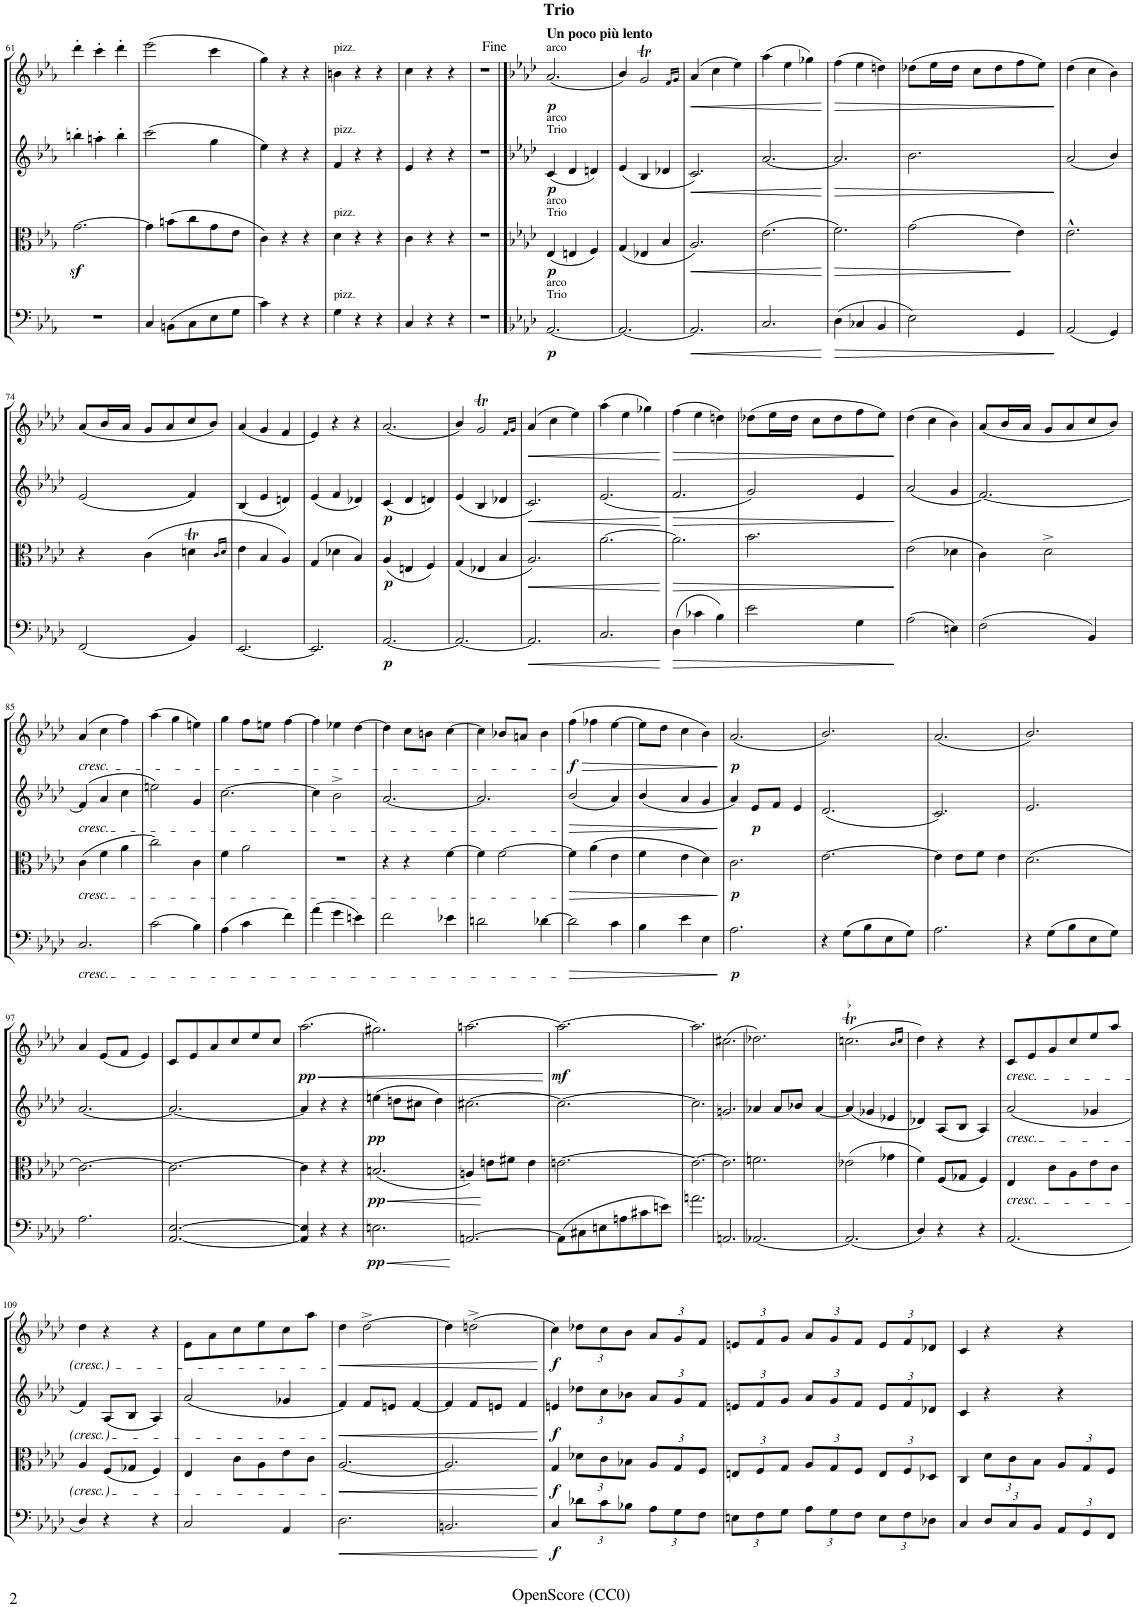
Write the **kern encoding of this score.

**kern	**dynam	**kern	**dynam	**kern	**dynam	**kern	**dynam
*part4	*part4	*part3	*part3	*part2	*part2	*part1	*part1
*staff4	*staff4	*staff3	*staff3	*staff2	*staff2	*staff1	*staff1
*I"Violoncello	*	*I"Viola	*	*I"Violin 2	*	*I"Violin 1	*
*I'Vc	*	*I'Vla	*	*I'Vln	*	*I'Vln	*
!!LO:PB:g=z
*clefF4	*	*clefC3	*	*clefG2	*	*clefG2	*
*k[b-e-a-]	*	*k[b-e-a-]	*	*k[b-e-a-]	*	*k[b-e-a-]	*
*M3/4	*	*M3/4	*	*M3/4	*	*M3/4	*
=61	=61	=61	=61	=61	=61	=61	=61
2.r	.	[2.gz<\	.	4bbn'\	.	4ddd'\	.
.	.	.	.	4aan'\	.	4ccc'\	.
.	.	.	.	4bb'\	.	4ddd'\	.
=62	=62	=62	=62	=62	=62	=62	=62
4C/	.	4g\]	.	(2ccc\	.	(2eee-\	.
(8BBn\L	.	(8bn\L	.	.	.	.	.
8C\	.	8cc\	.	.	.	.	.
8E-\	.	8g\	.	4gg\	.	4ccc\	.
8G\J	.	8e-\J	.	.	.	.	.
=63	=63	=63	=63	=63	=63	=63	=63
4c\)	.	4c\)	.	4ee-\)	.	4gg\)	.
4r	.	4r	.	4r	.	4r	.
4r	.	4r	.	4r	.	4r	.
=64	=64	=64	=64	=64	=64	=64	=64
!	!	!	!	!	!	!LO:TX:a:t=pizz.	!
!	!	!	!	!LO:TX:a:t=pizz.	!	!	!
!	!	!LO:TX:a:t=pizz.	!	!	!	!	!
!LO:TX:a:t=pizz.	!	!	!	!	!	!	!
4G\	.	4d\	.	4f/	.	4bn\	.
4r	.	4r	.	4r	.	4r	.
4r	.	4r	.	4r	.	4r	.
=65	=65	=65	=65	=65	=65	=65	=65
4C/	.	4c\	.	4e-/	.	4cc\	.
4r	.	4r	.	4r	.	4r	.
4r	.	4r	.	4r	.	4r	.
=66	=66	=66	=66	=66	=66	=66	=66
2.r	.	2.r	.	2.r	.	2.r	.
==67	==67	==67	==67	==67	==67	==67	==67
*k[b-e-a-d-]	*	*k[b-e-a-d-]	*	*k[b-e-a-d-]	*	*k[b-e-a-d-]	*
!	!	!	!	!	!	!LO:TX:a:B:t=Un poco più lento	!
!	!	!	!	!	!	!LO:TX:a:B:t=Trio	!
!	!	!	!	!	!	!LO:TX:a:t=arco	!
!	!	!	!	!LO:TX:a:t=Trio	!	!	!
!	!	!	!	!LO:TX:a:t=arco	!	!	!
!	!	!LO:TX:a:t=Trio	!	!	!	!	!
!	!	!LO:TX:a:t=arco	!	!	!	!	!
!LO:TX:a:t=Trio	!	!	!	!	!	!	!
!LO:TX:a:t=arco	!	!	!	!	!	!	!
!	!LO:DY:b	!	!LO:DY:b	!	!LO:DY:b	!	!LO:DY:b
[2.AA-/	p	(4E-/	p	(4c/	p	(2.a-/	p
.	.	4En/	.	4d-/	.	.	.
.	.	4F/)	.	4dn/)	.	.	.
=68	=68	=68	=68	=68	=68	=68	=68
2.AA-/_	.	(4G/	.	(4e-/	.	4b-/)	.
.	.	4E-X/	.	4B-/	.	2gt/	.
.	.	4B-/	.	4d-X/	.	.	.
.	.	.	.	.	.	16qf/LL	.
.	.	.	.	.	.	16qg/JJ	.
=69	=69	=69	=69	=69	=69	=69	=69
!	!LO:HP:b	!	!LO:HP:b	!	!LO:HP:b	!	!LO:HP:b
2.AA-/]	<	2.A-/)	<	2.c/)	<	(4a-/	<
.	.	.	.	.	.	4cc\	.
.	.	.	.	.	.	4ee-\)	.
=70	=70	=70	=70	=70	=70	=70	=70
2.C/	.	(2.e-\	.	[2.a-/	.	(4aa-\	.
.	.	.	.	.	.	4ee-\	.
.	.	.	.	.	.	4gg-X\)	.
.	[	.	[	.	[	.	[
=71	=71	=71	=71	=71	=71	=71	=71
!	!LO:HP:b	!	!LO:HP:b	!	!LO:HP:b	!	!LO:HP:b
(4D-\	>	2.f\)	>	2.a-/]	>	(4ff\	>
4C-X/	.	.	.	.	.	4ee-\	.
4BB-/	.	.	.	.	.	4ddn\)	.
=72	=72	=72	=72	=72	=72	=72	=72
2E-\)	.	(2g\	.	2.b-\	.	(8dd-X\L	.
.	.	.	.	.	.	16ee-\L	.
.	.	.	.	.	.	16dd-\JJ	.
.	.	.	.	.	.	8cc\L	.
.	.	.	.	.	.	8dd-\	.
4GG/	.	4e-\)	]	.	.	8ff\	.
.	.	.	.	.	.	8ee-\J)	.
.	]	.	.	.	]	.	]
=73	=73	=73	=73	=73	=73	=73	=73
(2AA-/	.	2.e-^^\	.	(2a-/	.	(4dd-\	.
.	.	.	.	.	.	4cc\	.
4GG/)	.	.	.	4b-/)	.	4b-\)	.
!!LO:LB:g=z
=74	=74	=74	=74	=74	=74	=74	=74
(2FF/	.	4r	.	(2e-/	.	(8a-/L	.
.	.	.	.	.	.	16b-/L	.
.	.	.	.	.	.	16a-/JJ	.
.	.	(4c\	.	.	.	8g/L	.
.	.	.	.	.	.	8a-/	.
4BB-/)	.	4dnt\	.	4f/)	.	8cc/	.
.	.	.	.	.	.	8b-/J)	.
.	.	16qc/LL	.	.	.	.	.
.	.	16qd/JJ	.	.	.	.	.
=75	=75	=75	=75	=75	=75	=75	=75
[2.EE-/	.	4e-\	.	(4B-/	.	(4a-/	.
.	.	4B-/	.	4e-/	.	4g/	.
.	.	4A-/)	.	4dn/)	.	4f/	.
=76	=76	=76	=76	=76	=76	=76	=76
2.EE-/]	.	(4G/	.	(4e-/	.	4e-/)	.
.	.	4d-X\	.	4f/	.	4r	.
.	.	4B-/)	.	4d-X/)	.	4r	.
=77	=77	=77	=77	=77	=77	=77	=77
!	!LO:DY:b	!	!LO:DY:b	!	!LO:DY:b	!	!
[2.AA-/	p	(4A-/	p	(4c/	p	(2.a-/	.
.	.	4En/	.	4d-/	.	.	.
.	.	4F/)	.	4dn/)	.	.	.
=78	=78	=78	=78	=78	=78	=78	=78
2.AA-/_	.	(4G/	.	(4e-/	.	4b-/)	.
.	.	4E-X/	.	4B-/	.	2gt/	.
.	.	4B-/	.	4d-X/	.	.	.
.	.	.	.	.	.	16qf/LL	.
.	.	.	.	.	.	16qg/JJ	.
=79	=79	=79	=79	=79	=79	=79	=79
!	!LO:HP:b	!	!LO:HP:b	!	!LO:HP:b	!	!LO:HP:b
2.AA-/]	<	2.A-/)	<	2.c/)	<	(4a-/	<
.	.	.	.	.	.	4cc\	.
.	.	.	.	.	.	4ee-\)	.
=80	=80	=80	=80	=80	=80	=80	=80
2.C/	.	[2.a-\	.	(<2.e-/	.	(4aa-\	.
.	.	.	.	.	.	4ee-\	.
.	.	.	.	.	.	4gg-X\)	.
.	[	.	[	.	[	.	[
=81	=81	=81	=81	=81	=81	=81	=81
!	!LO:HP:b	!	!LO:HP:b	!	!LO:HP:b	!	!LO:HP:b
(4D-\	>	2.a-\]	>	2.f/	>	(4ff\	>
4c-X\	.	.	.	.	.	4ee-\	.
4B-\)	.	.	.	.	.	4ddn\)	.
=82	=82	=82	=82	=82	=82	=82	=82
2e-\	.	2.b-\	.	2g/)	.	(8dd-X\L	.
.	.	.	.	.	.	16ee-\L	.
.	.	.	.	.	.	16dd-\JJ	.
.	.	.	.	.	.	8cc\L	.
.	.	.	.	.	.	8dd-\	.
4G\	.	.	.	4e-/	.	8ff\	.
.	.	.	.	.	.	8ee-\J)	.
.	]	.	]	.	]	.	]
=83	=83	=83	=83	=83	=83	=83	=83
(2A-\	.	(2e-\	.	(2a-/	.	(4dd-\	.
.	.	.	.	.	.	4cc\	.
4En\)	.	4d-X\	.	4g/	.	4b-\)	.
=84	=84	=84	=84	=84	=84	=84	=84
(2F\	.	4c\)	.	[2.f/)	.	(8a-/L	.
.	.	.	.	.	.	16b-/L	.
.	.	.	.	.	.	16a-/JJ	.
.	.	2d-^\	.	.	.	8g/L	.
.	.	.	.	.	.	8a-/	.
4BB-/)	.	.	.	.	.	8cc/	.
.	.	.	.	.	.	8b-/J)	.
!!LO:LB:g=z
=85	=85	=85	=85	=85	=85	=85	=85
!	!	!	!	!	!	!LO:TX:b:i:t=cresc.	!
!	!	!	!	!LO:TX:b:i:t=cresc.	!	!	!
!	!	!LO:TX:b:i:t=cresc.	!	!	!	!	!
!LO:TX:b:i:t=cresc.	!	!	!	!	!	!	!
2.C/	.	(4c\	.	(4f/]	.	(4a-/	.
.	.	4f\	.	4a-/	.	4cc\	.
.	.	4a-\	.	4cc\	.	4ff\)	.
=86	=86	=86	=86	=86	=86	=86	=86
(2c\	.	2cc\)	.	2een\)	.	(4aa-\	.
.	.	.	.	.	.	4gg\	.
4B-\)	.	4c\	.	4g/	.	4een\)	.
=87	=87	=87	=87	=87	=87	=87	=87
(4A-\	.	4f\	.	[2.cc\	.	4gg\	.
4c\	.	2a-\	.	.	.	8ff\L	.
.	.	.	.	.	.	8een\J	.
4f\)	.	.	.	.	.	[4ff\	.
=88	=88	=88	=88	=88	=88	=88	=88
(4a-\	.	2.r	.	4cc\]	.	4ff\]	.
4g\	.	.	.	2b-^\	.	4ee-X\	.
4en\)	.	.	.	.	.	[4dd-\	.
=89	=89	=89	=89	=89	=89	=89	=89
2f\	.	4r	.	[2.a-/	.	4dd-\]	.
.	.	4r	.	.	.	8cc\L	.
.	.	.	.	.	.	8bn\J	.
4e-X\	.	[4f\	.	.	.	[4cc\	.
=90	=90	=90	=90	=90	=90	=90	=90
2dn\	.	4f\]	.	2.a-/]	.	4cc\]	.
.	.	[2f\	.	.	.	8b-X/L	.
.	.	.	.	.	.	8an/J	.
[4d-X\	.	.	.	.	.	4b-\	.
=91	=91	=91	=91	=91	=91	=91	=91
!	!LO:HP:b	!	!LO:HP:b	!	!LO:HP:b	!	!LO:HP:b
!	!	!	!	!	!	!	!LO:DY:n=1:b
2d-\]	>	4f\]	>	(2b-/	>	(4ff\	> f
.	.	(4a-\	.	.	.	4ff-X\	.
4c\	.	4e-\	.	4a-/)	.	[4ee-\	.
=92	=92	=92	=92	=92	=92	=92	=92
4B-\	.	4f\	.	(4b-/	.	8ee-\L]	.
.	.	.	.	.	.	8dd-\J	.
4e-\	.	4e-\	.	4a-/	.	4cc\	.
4E-\	.	4d-\)	.	4g/	.	4b-\)	.
.	]	.	]	.	]	.	]
=93	=93	=93	=93	=93	=93	=93	=93
!	!LO:DY:b	!	!LO:DY:b	!	!	!	!LO:DY:b
2.A-\	p	2.c\	p	4a-/)	.	(2.a-/	p
!	!	!	!	!	!LO:DY:b	!	!
.	.	.	.	8e-/L	p	.	.
.	.	.	.	8f/J	.	.	.
.	.	.	.	4e-/	.	.	.
=94	=94	=94	=94	=94	=94	=94	=94
4r	.	[2.e-\	.	(2.d-/	.	2.b-/)	.
(8G\L	.	.	.	.	.	.	.
8B-\	.	.	.	.	.	.	.
8E-\	.	.	.	.	.	.	.
8G\J)	.	.	.	.	.	.	.
=95	=95	=95	=95	=95	=95	=95	=95
2.A-\	.	4e-\]	.	2.c/)	.	(2.a-/	.
.	.	8e-\L	.	.	.	.	.
.	.	8f\J	.	.	.	.	.
.	.	4e-\	.	.	.	.	.
=96	=96	=96	=96	=96	=96	=96	=96
4r	.	(2.d-\	.	2.e-/	.	2.b-/)	.
(8G\L	.	.	.	.	.	.	.
8B-\	.	.	.	.	.	.	.
8E-\	.	.	.	.	.	.	.
8G\J)	.	.	.	.	.	.	.
!!LO:LB:g=z
=97	=97	=97	=97	=97	=97	=97	=97
2.A-\	.	[2.c\)	.	[2.a-/	.	4a-/	.
.	.	.	.	.	.	(8e-/L	.
.	.	.	.	.	.	8f/J	.
.	.	.	.	.	.	4e-/)	.
=98	=98	=98	=98	=98	=98	=98	=98
[2.AA-/ [2.E-/	.	2.c\_	.	2.a-/_	.	8c/L	.
.	.	.	.	.	.	8e-/	.
.	.	.	.	.	.	8a-/	.
.	.	.	.	.	.	8cc/	.
.	.	.	.	.	.	8ee-/	.
.	.	.	.	.	.	8cc/J	.
=99	=99	=99	=99	=99	=99	=99	=99
!	!	!	!	!	!	!	!LO:HP:b
!	!	!	!	!	!	!	!LO:DY:n=1:b
4AA-/] 4E-/]	.	4c\]	.	4a-/]	.	(2.aa-\	< pp
4r	.	4r	.	4r	.	.	.
4r	.	4r	.	4r	.	.	.
=100	=100	=100	=100	=100	=100	=100	=100
!	!LO:HP:b	!	!LO:HP:b	!	!	!	!
!	!LO:DY:n=1:b	!	!LO:DY:n=1:b	!	!LO:DY:b	!	!
2.En\	< pp	(2.Bn/	< pp	(4een\	pp	2.gg#X\)	.
.	.	.	.	8ddn\L	.	.	.
.	.	.	.	8cc#X\J	.	.	.
.	.	.	.	4dd\)	.	.	.
.	[	.	.	.	.	.	.
=101	=101	=101	=101	=101	=101	=101	=101
[2.AAn/	.	4An/)	.	[2.cc#X\	.	[2.aan\	.
.	.	8en\L	[	.	.	.	.
.	.	8f#X\J	.	.	.	.	.
.	.	4e\	.	.	.	.	.
.	.	.	.	.	.	.	[
=102	=102	=102	=102	=102	=102	=102	=102
!	!	!	!	!	!	!	!LO:DY:b
(8AA\L]	.	[2.en\	.	2.cc#\_	.	2.aa\_	mf
8C#X\	.	.	.	.	.	.	.
8En\	.	.	.	.	.	.	.
8An\	.	.	.	.	.	.	.
8c#X\	.	.	.	.	.	.	.
8en\J)	.	.	.	.	.	.	.
=103	=103	=103	=103	=103	=103	=103	=103
2.an\	.	2.e\_	.	2.cc#\]	.	2.aa\]	.
=104	=104	=104	=104	=104	=104	=104	=104
2.AAn/	.	2.e\]	.	2.gn/	.	(2.cc#X\	.
=105	=105	=105	=105	=105	=105	=105	=105
[2.AA-X/	.	2.fn\	.	4a-X/	.	2.dd-X\)	.
.	.	.	.	8a-/L	.	.	.
.	.	.	.	8b-X/J	.	.	.
.	.	.	.	[4a-/	.	.	.
=106	=106	=106	=106	=106	=106	=106	=106
!	!	!	!	!	!	!LO:TR:acc=-	!
(2.AA-/]	.	(2e-X\	.	(4a-/]	.	(2.ccnt\	.
.	.	.	.	4g-X/	.	.	.
.	.	4g-X\	.	4e-X/	.	.	.
.	.	.	.	.	.	16qb-/LL	.
.	.	.	.	.	.	16qcc/JJ	.
=107	=107	=107	=107	=107	=107	=107	=107
4D-/)	.	4f\)	.	4d-X/)	.	4dd-\)	.
4r	.	(8F/L	.	(8A-/L	.	4r	.
.	.	8G-X/J	.	8B-/J	.	.	.
4r	.	4F/)	.	4A-/)	.	4r	.
=108	=108	=108	=108	=108	=108	=108	=108
!	!	!	!	!	!	!LO:TX:b:i:t=cresc.	!
!	!	!	!	!LO:TX:b:i:t=cresc.	!	!	!
!	!	!LO:TX:b:i:t=cresc.	!	!	!	!	!
(2.AA-/	.	4E-/	.	(2a-/	.	8c/L	.
.	.	.	.	.	.	8e-/	.
.	.	8c\L	.	.	.	8g/	.
.	.	8A-\	.	.	.	8cc/	.
.	.	8e-\	.	4g-X/	.	8ee-/	.
.	.	8c\J	.	.	.	8aa-/J	.
!!LO:LB:g=z
=109	=109	=109	=109	=109	=109	=109	=109
4D-/)	.	4A-/	.	4f/)	.	4dd-\	.
4r	.	(8F/L	.	(8A-/L	.	4r	.
.	.	8G-X/J	.	8B-/J	.	.	.
4r	.	4F/)	.	4A-/)	.	4r	.
=110	=110	=110	=110	=110	=110	=110	=110
2C/	.	4E-/	.	(2a-/	.	8e-\L	.
.	.	.	.	.	.	8a-\	.
.	.	8c\L	.	.	.	8cc\	.
.	.	8A-\	.	.	.	8ee-\	.
4AA-/	.	8e-\	.	4g-X/	.	8cc\	.
.	.	8c\J	.	.	.	8aa-\J	.
=111	=111	=111	=111	=111	=111	=111	=111
!	!LO:HP:b	!	!LO:HP:b	!	!LO:HP:b	!	!LO:HP:b
2.D-\	<	[2.A-/	<	4f/)	<	4dd-\	<
.	.	.	.	8f/L	.	[2dd-^\	.
.	.	.	.	8en/J	.	.	.
.	.	.	.	[4f/	.	.	.
=112	=112	=112	=112	=112	=112	=112	=112
2.BBn/	.	2.A-/]	.	4f/]	.	4dd-\]	.
.	.	.	.	8f/L	.	(2ddn^\	.
.	.	.	.	8en/J	.	.	.
.	.	.	.	4f/	.	.	.
.	[	.	[	.	[	.	[
=113	=113	=113	=113	=113	=113	=113	=113
!	!LO:DY:b	!	!LO:DY:b	!	!LO:DY:b	!	!LO:DY:b
4C/	f	4G/	f	4en/	f	4cc\)	f
*Xbrackettup	*	*Xbrackettup	*	*Xbrackettup	*	*Xbrackettup	*
12d-X\L	.	12d-X\L	.	12dd-X\L	.	12dd-X\L	.
12c\	.	12c\	.	12cc\	.	12cc\	.
12B-X\J	.	12B-X\J	.	12b-X\J	.	12b-\J	.
12A-\L	.	12A-/L	.	12a-/L	.	12a-/L	.
12G\	.	12G/	.	12g/	.	12g/	.
12F\J	.	12F/J	.	12f/J	.	12f/J	.
=114	=114	=114	=114	=114	=114	=114	=114
12En\L	.	12En/L	.	12en/L	.	12en/L	.
12F\	.	12F/	.	12f/	.	12f/	.
12G\J	.	12G/J	.	12g/J	.	12g/J	.
12A-\L	.	12A-/L	.	12a-/L	.	12a-/L	.
12G\	.	12G/	.	12g/	.	12g/	.
12F\J	.	12F/J	.	12f/J	.	12f/J	.
12E\L	.	12E/L	.	12e/L	.	12e/L	.
12F\	.	12F/	.	12f/	.	12f/	.
12D-X\J	.	12D-X/J	.	12d-X/J	.	12d-X/J	.
=115	=115	=115	=115	=115	=115	=115	=115
4C/	.	4C/	.	4c/	.	4c/	.
12D-/L	.	12d-\L	.	4r	.	4r	.
12C/	.	12c\	.	.	.	.	.
12BB-/J	.	12B-\J	.	.	.	.	.
12AA-/L	.	12A-/L	.	4r	.	4r	.
12GG/	.	12G/	.	.	.	.	.
12FF/J	.	12F/J	.	.	.	.	.
=	=	=	=	=	=	=	=
*-	*-	*-	*-	*-	*-	*-	*-
